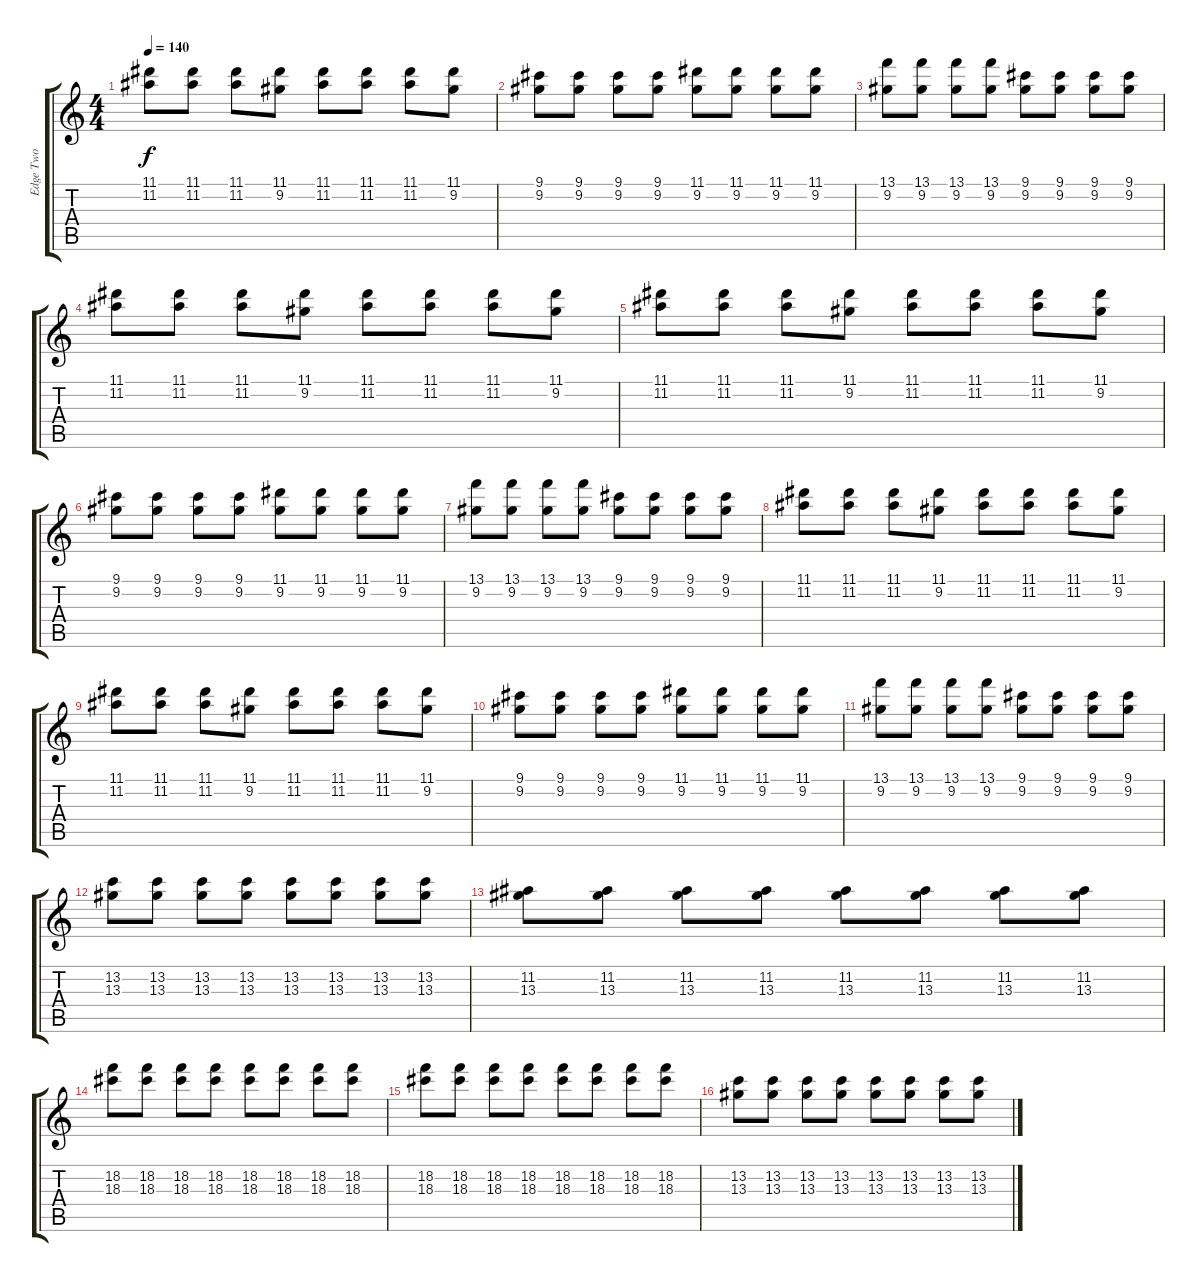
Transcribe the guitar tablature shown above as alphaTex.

\track ("Edge Two" "Edge Two") {instrument overdrivenguitar}
\staff {score tabs}
\tuning (E4 B3 G3 D3 A2 E2) {hide}
\ts (4 4)
\tempo 140
\clef g2
\ks c
(11.1 11.2).8{dy f} (11.1 11.2).8 (11.1 11.2).8 (11.1 9.2).8 (11.1 11.2).8 (11.1 11.2).8 (11.1 11.2).8 (11.1 9.2).8 |
(9.1 9.2).8 (9.1 9.2).8 (9.1 9.2).8 (9.1 9.2).8 (11.1 9.2).8 (11.1 9.2).8 (11.1 9.2).8 (11.1 9.2).8 |
(13.1 9.2).8 (13.1 9.2).8 (13.1 9.2).8 (13.1 9.2).8 (9.1 9.2).8 (9.1 9.2).8 (9.1 9.2).8 (9.1 9.2).8 |
(11.1 11.2).8 (11.1 11.2).8 (11.1 11.2).8 (11.1 9.2).8 (11.1 11.2).8 (11.1 11.2).8 (11.1 11.2).8 (11.1 9.2).8 |
(11.1 11.2).8 (11.1 11.2).8 (11.1 11.2).8 (11.1 9.2).8 (11.1 11.2).8 (11.1 11.2).8 (11.1 11.2).8 (11.1 9.2).8 |
(9.1 9.2).8 (9.1 9.2).8 (9.1 9.2).8 (9.1 9.2).8 (11.1 9.2).8 (11.1 9.2).8 (11.1 9.2).8 (11.1 9.2).8 |
(13.1 9.2).8 (13.1 9.2).8 (13.1 9.2).8 (13.1 9.2).8 (9.1 9.2).8 (9.1 9.2).8 (9.1 9.2).8 (9.1 9.2).8 |
(11.1 11.2).8 (11.1 11.2).8 (11.1 11.2).8 (11.1 9.2).8 (11.1 11.2).8 (11.1 11.2).8 (11.1 11.2).8 (11.1 9.2).8 |
(11.1 11.2).8 (11.1 11.2).8 (11.1 11.2).8 (11.1 9.2).8 (11.1 11.2).8 (11.1 11.2).8 (11.1 11.2).8 (11.1 9.2).8 |
(9.1 9.2).8 (9.1 9.2).8 (9.1 9.2).8 (9.1 9.2).8 (11.1 9.2).8 (11.1 9.2).8 (11.1 9.2).8 (11.1 9.2).8 |
(13.1 9.2).8 (13.1 9.2).8 (13.1 9.2).8 (13.1 9.2).8 (9.1 9.2).8 (9.1 9.2).8 (9.1 9.2).8 (9.1 9.2).8 |
(13.2 13.3).8 (13.2 13.3).8 (13.2 13.3).8 (13.2 13.3).8 (13.2 13.3).8 (13.2 13.3).8 (13.2 13.3).8 (13.2 13.3).8 |
(11.2 13.3).8 (11.2 13.3).8 (11.2 13.3).8 (11.2 13.3).8 (11.2 13.3).8 (11.2 13.3).8 (11.2 13.3).8 (11.2 13.3).8 |
(18.2 18.3).8 (18.2 18.3).8 (18.2 18.3).8 (18.2 18.3).8 (18.2 18.3).8 (18.2 18.3).8 (18.2 18.3).8 (18.2 18.3).8 |
(18.2 18.3).8 (18.2 18.3).8 (18.2 18.3).8 (18.2 18.3).8 (18.2 18.3).8 (18.2 18.3).8 (18.2 18.3).8 (18.2 18.3).8 |
(13.2 13.3).8 (13.2 13.3).8 (13.2 13.3).8 (13.2 13.3).8 (13.2 13.3).8 (13.2 13.3).8 (13.2 13.3).8 (13.2 13.3).8
